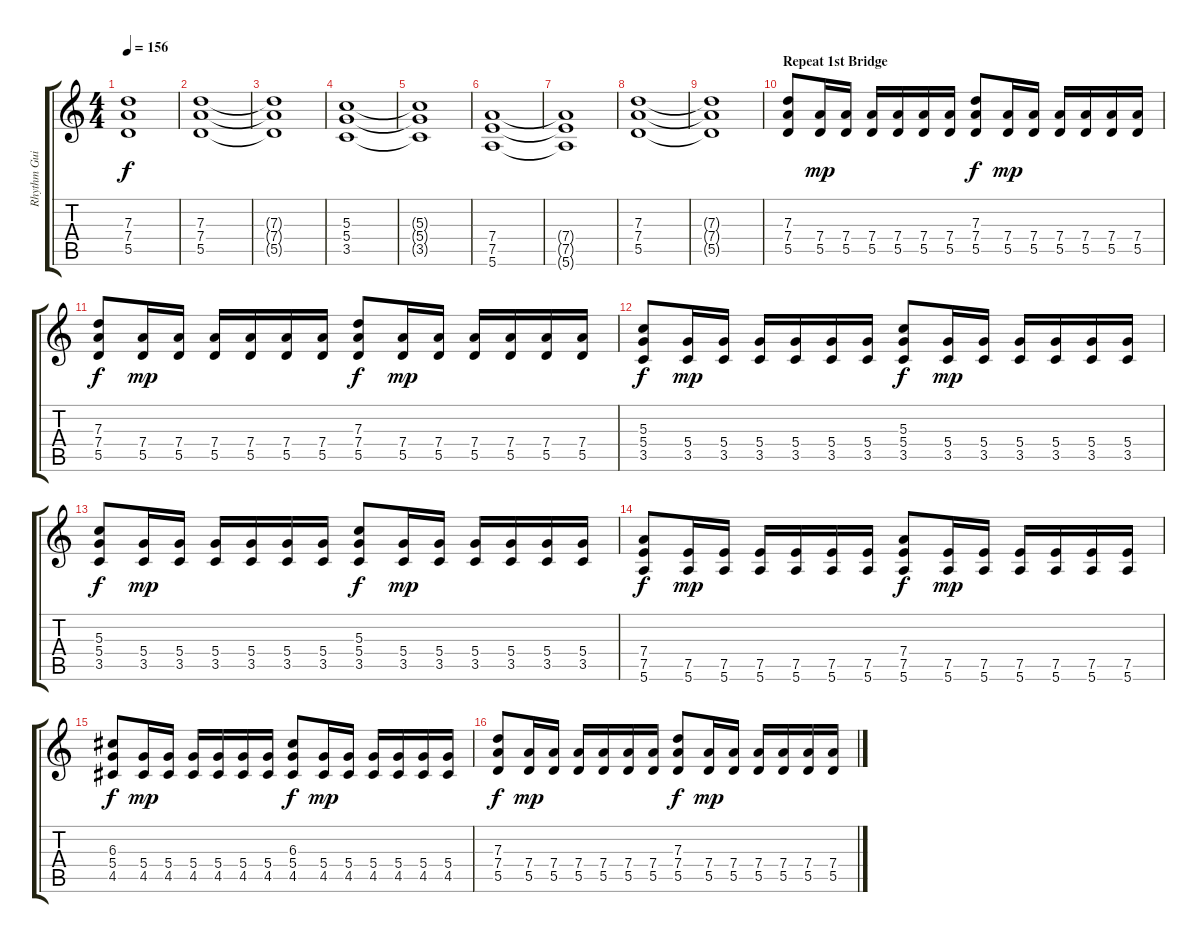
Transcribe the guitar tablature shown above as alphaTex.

\track ("Rhythm Guitar" "Rhythm Gui") {instrument distortionguitar}
\staff {score tabs}
\tuning (E4 B3 G3 D3 A2 E2) {hide}
\ts (4 4)
\tempo 156
\clef g2
\ks c
(7.3{t} 7.4{t} 5.5{t}).1{dy f} |
(7.3 7.4 5.5).1 |
(7.3{t} 7.4{t} 5.5{t}).1 |
(5.3 5.4 3.5).1 |
(5.3{t} 5.4{t} 3.5{t}).1 |
(7.4 7.5 5.6).1 |
(7.4{t} 7.5{t} 5.6{t}).1 |
(7.3 7.4 5.5).1 |
(7.3{t} 7.4{t} 5.5{t}).1 |
\section ("" "Repeat 1st Bridge")
(7.3 7.4 5.5).8{volume 13} (7.4 5.5).16{dy mp} (7.4 5.5).16 (7.4 5.5).16 (7.4 5.5).16 (7.4 5.5).16 (7.4 5.5).16 (7.3 7.4 5.5).8{dy f} (7.4 5.5).16{dy mp} (7.4 5.5).16 (7.4 5.5).16 (7.4 5.5).16 (7.4 5.5).16 (7.4 5.5).16 |
(7.3 7.4 5.5).8{dy f} (7.4 5.5).16{dy mp} (7.4 5.5).16 (7.4 5.5).16 (7.4 5.5).16 (7.4 5.5).16 (7.4 5.5).16 (7.3 7.4 5.5).8{dy f} (7.4 5.5).16{dy mp} (7.4 5.5).16 (7.4 5.5).16 (7.4 5.5).16 (7.4 5.5).16 (7.4 5.5).16 |
(5.3 5.4 3.5).8{dy f} (5.4 3.5).16{dy mp} (5.4 3.5).16 (5.4 3.5).16 (5.4 3.5).16 (5.4 3.5).16 (5.4 3.5).16 (5.3 5.4 3.5).8{dy f} (5.4 3.5).16{dy mp} (5.4 3.5).16 (5.4 3.5).16 (5.4 3.5).16 (5.4 3.5).16 (5.4 3.5).16 |
(5.3 5.4 3.5).8{dy f} (5.4 3.5).16{dy mp} (5.4 3.5).16 (5.4 3.5).16 (5.4 3.5).16 (5.4 3.5).16 (5.4 3.5).16 (5.3 5.4 3.5).8{dy f} (5.4 3.5).16{dy mp} (5.4 3.5).16 (5.4 3.5).16 (5.4 3.5).16 (5.4 3.5).16 (5.4 3.5).16 |
(7.4 7.5 5.6).8{dy f} (7.5 5.6).16{dy mp} (7.5 5.6).16 (7.5 5.6).16 (7.5 5.6).16 (7.5 5.6).16 (7.5 5.6).16 (7.4 7.5 5.6).8{dy f} (7.5 5.6).16{dy mp} (7.5 5.6).16 (7.5 5.6).16 (7.5 5.6).16 (7.5 5.6).16 (7.5 5.6).16 |
(6.3 5.4 4.5).8{dy f} (5.4 4.5).16{dy mp} (5.4 4.5).16 (5.4 4.5).16 (5.4 4.5).16 (5.4 4.5).16 (5.4 4.5).16 (6.3 5.4 4.5).8{dy f} (5.4 4.5).16{dy mp} (5.4 4.5).16 (5.4 4.5).16 (5.4 4.5).16 (5.4 4.5).16 (5.4 4.5).16 |
(7.3 7.4 5.5).8{dy f} (7.4 5.5).16{dy mp} (7.4 5.5).16 (7.4 5.5).16 (7.4 5.5).16 (7.4 5.5).16 (7.4 5.5).16 (7.3 7.4 5.5).8{dy f} (7.4 5.5).16{dy mp} (7.4 5.5).16 (7.4 5.5).16 (7.4 5.5).16 (7.4 5.5).16 (7.4 5.5).16
